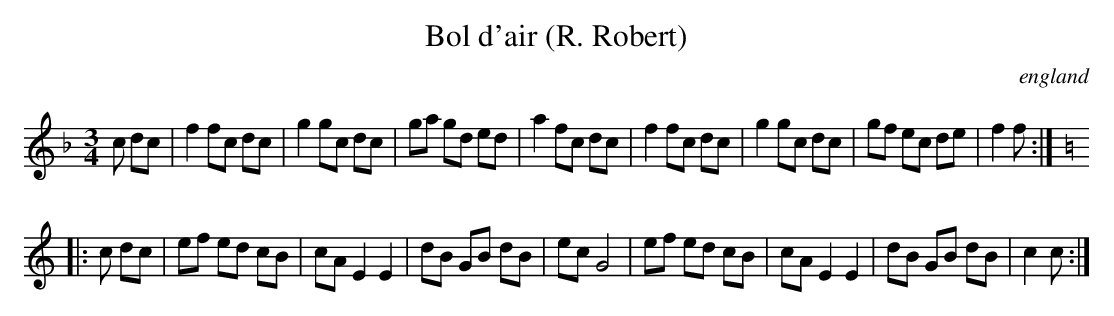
X:1
T:Bol d'air (R. Robert)
O:england
M:3/4
L:1/8
K:F
c dc|f2 fc dc|g2 gc dc|ga gd  ed|a2 fc dc|\
f2 fc dc|g2 gc dc|gf ec de|f2 f:|
K:C
|:c dc|ef ed cB|cA E2 E2|dB GB dB|ec G4|\
ef ed cB|cA E2 E2|dB GB dB|c2 c:|
